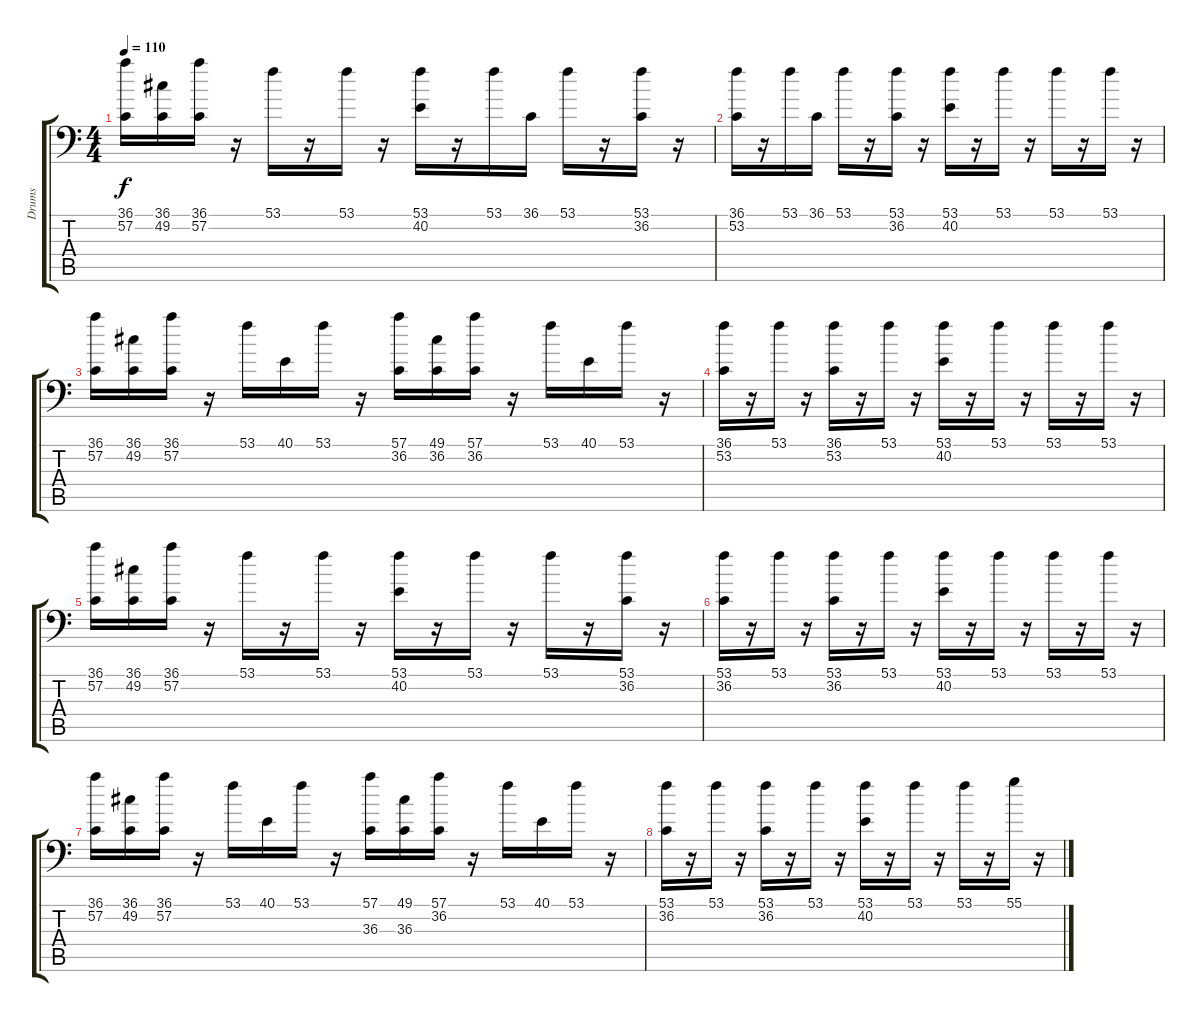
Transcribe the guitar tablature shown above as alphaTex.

\track ("Drums" "Drums") {instrument acousticgrandpiano}
\staff {score tabs}
\tuning (C-1 C-1 C-1 C-1 C-1 C-1) {hide}
\ts (4 4)
\tempo 110
\clef f4
\ks c
(36.1 57.2).16{dy f} (36.1 49.2).16 (36.1 57.2).16 r.16 53.1.16 r.16 53.1.16 r.16 (53.1 40.2).16 r.16 53.1.16 36.1.16 53.1.16 r.16 (53.1 36.2).16 r.16 |
(36.1 53.2).16 r.16 53.1.16 36.1.16 53.1.16 r.16 (53.1 36.2).16 r.16 (53.1 40.2).16 r.16 53.1.16 r.16 53.1.16 r.16 53.1.16 r.16 |
(36.1 57.2).16 (36.1 49.2).16 (36.1 57.2).16 r.16 53.1.16 40.1.16 53.1.16 r.16 (57.1 36.2).16 (49.1 36.2).16 (57.1 36.2).16 r.16 53.1.16 40.1.16 53.1.16 r.16 |
(36.1 53.2).16 r.16 53.1.16 r.16 (36.1 53.2).16 r.16 53.1.16 r.16 (53.1 40.2).16 r.16 53.1.16 r.16 53.1.16 r.16 53.1.16 r.16 |
(36.1 57.2).16 (36.1 49.2).16 (36.1 57.2).16 r.16 53.1.16 r.16 53.1.16 r.16 (53.1 40.2).16 r.16 53.1.16 r.16 53.1.16 r.16 (53.1 36.2).16 r.16 |
(53.1 36.2).16 r.16 53.1.16 r.16 (53.1 36.2).16 r.16 53.1.16 r.16 (53.1 40.2).16 r.16 53.1.16 r.16 53.1.16 r.16 53.1.16 r.16 |
(36.1 57.2).16 (36.1 49.2).16 (36.1 57.2).16 r.16 53.1.16 40.1.16 53.1.16 r.16 (57.1 36.3).16 (49.1 36.3).16 (57.1 36.2).16 r.16 53.1.16 40.1.16 53.1.16 r.16 |
(53.1 36.2).16 r.16 53.1.16 r.16 (53.1 36.2).16 r.16 53.1.16 r.16 (53.1 40.2).16 r.16 53.1.16 r.16 53.1.16 r.16 55.1.16 r.16
